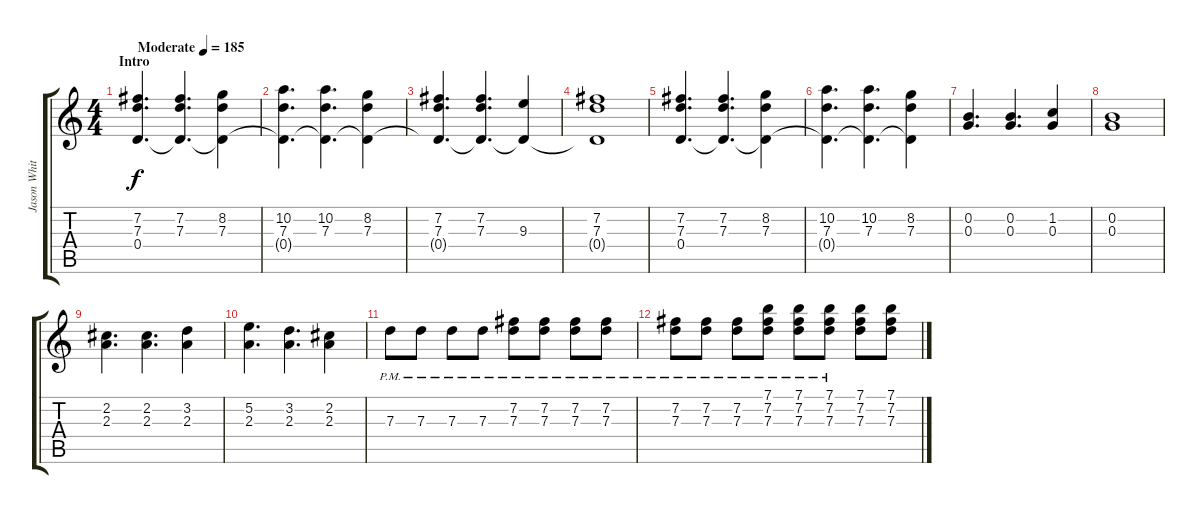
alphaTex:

\track ("Jason White - Guitar" "Jason Whit") {instrument distortionguitar}
\staff {score tabs}
\tuning (E4 B3 G3 D3 A2 E2) {hide}
\ts (4 4)
\section ("" "Intro")
\tempo (185 "Moderate")
\clef g2
\ks c
(7.2 7.3 0.4).4{d dy f instrument distortionguitar} (7.2 7.3 0.4{t}).4{d} (8.2 7.3 0.4{t}).4 |
(10.2 7.3 0.4{t}).4{d} (10.2 7.3 0.4{t}).4{d} (8.2 7.3 0.4{t}).4 |
(7.2 7.3 0.4{t}).4{d} (7.2 7.3 0.4{t}).4{d} (9.3 0.4{t}).4 |
(7.2 7.3 0.4{t}).1 |
(7.2 7.3 0.4).4{d} (7.2 7.3 0.4{t}).4{d} (8.2 7.3 0.4{t}).4 |
(10.2 7.3 0.4{t}).4{d} (10.2 7.3 0.4{t}).4{d} (8.2 7.3 0.4{t}).4 |
(0.2 0.3).4{d} (0.2 0.3).4{d} (1.2 0.3).4 |
(0.2 0.3).1 |
(2.2 2.3).4{d} (2.2 2.3).4{d} (3.2 2.3).4 |
(5.2 2.3).4{d} (3.2 2.3).4{d} (2.2 2.3).4 |
7.3{pm}.8 7.3{pm}.8 7.3{pm}.8 7.3{pm}.8 (7.2{pm} 7.3{pm}).8 (7.2{pm} 7.3{pm}).8 (7.2{pm} 7.3{pm}).8 (7.2{pm} 7.3{pm}).8 |
(7.2{pm} 7.3{pm}).8 (7.2{pm} 7.3{pm}).8 (7.2{pm} 7.3{pm}).8 (7.1{pm} 7.2{pm} 7.3).8 (7.1{pm} 7.2{pm} 7.3).8 (7.1{pm} 7.2 7.3).8 (7.1 7.2 7.3).8 (7.1 7.2 7.3).8
